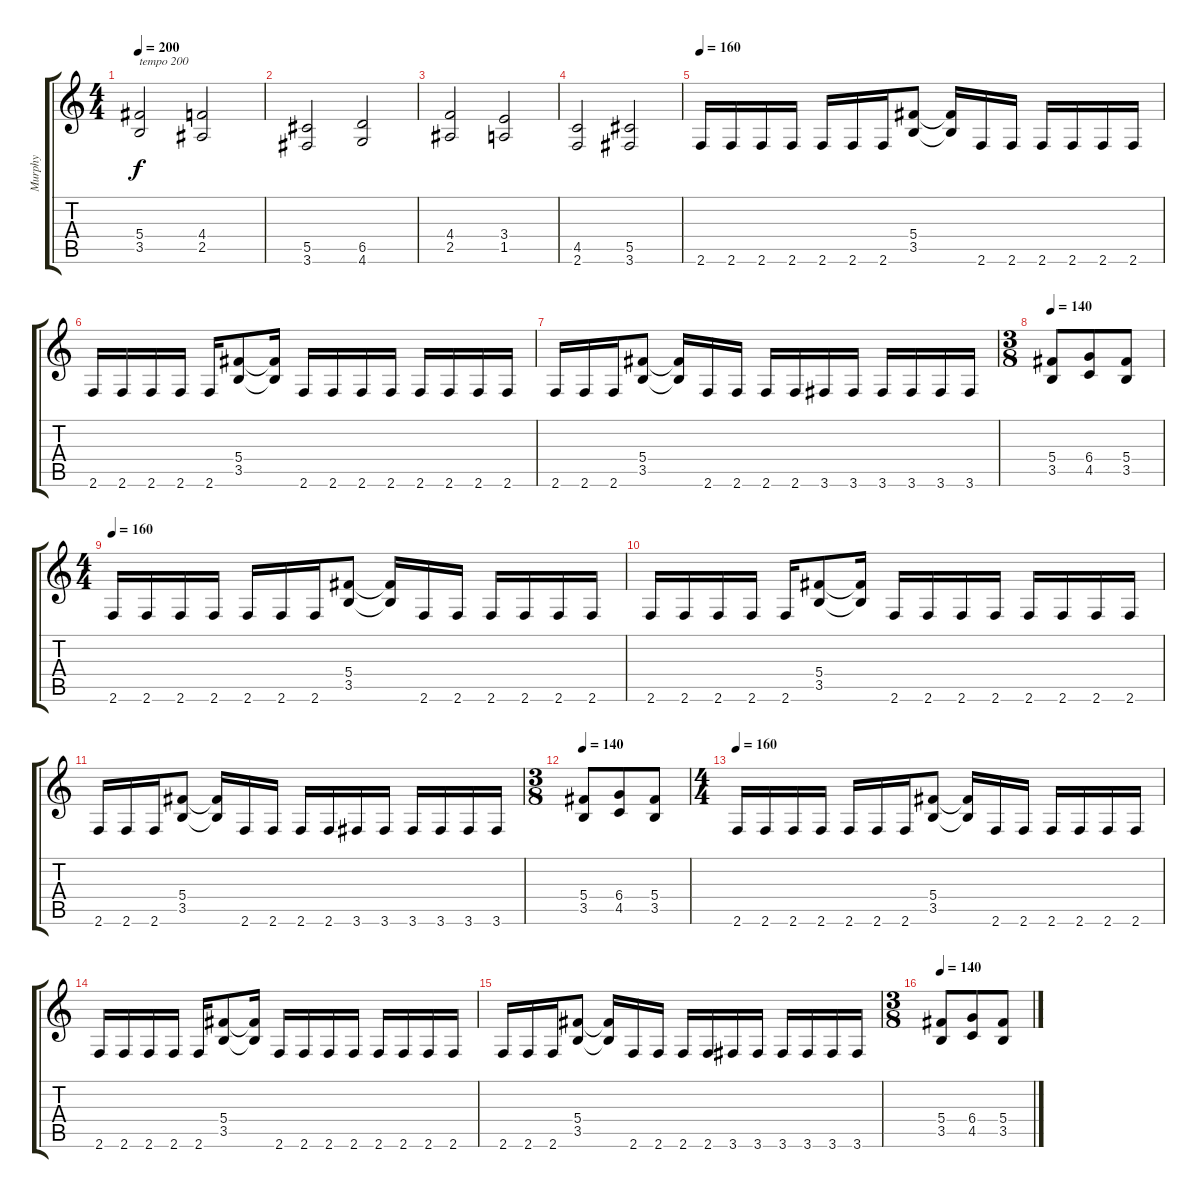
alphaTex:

\track ("Murphy" "Murphy") {instrument distortionguitar}
\staff {score tabs}
\tuning (Eb4 Bb3 Gb3 Db3 Ab2 Eb2) {hide}
\ts (4 4)
\tempo 200
\clef g2
\ks c
(5.4 3.5).2{txt "tempo 200" dy f} (4.4 2.5).2 |
(5.5 3.6).2 (6.5 4.6).2 |
(4.4 2.5).2 (3.4 1.5).2 |
(4.5 2.6).2 (5.5 3.6).2 |
\tempo 160
2.6.16 2.6.16 2.6.16 2.6.16 2.6.16 2.6.16 2.6.16 (5.4 3.5).8 (5.4{t} 3.5{t}).16 2.6.16 2.6.16 2.6.16 2.6.16 2.6.16 2.6.16 |
2.6.16 2.6.16 2.6.16 2.6.16 2.6.16 (5.4 3.5).8 (5.4{t} 3.5{t}).16 2.6.16 2.6.16 2.6.16 2.6.16 2.6.16 2.6.16 2.6.16 2.6.16 |
2.6.16 2.6.16 2.6.16 (5.4 3.5).8 (5.4{t} 3.5{t}).16 2.6.16 2.6.16 2.6.16 2.6.16 3.6.16 3.6.16 3.6.16 3.6.16 3.6.16 3.6.16 |
\ts (3 8)
\tempo 140
(5.4 3.5).8 (6.4 4.5).8 (5.4 3.5).8 |
\ts (4 4)
\tempo 160
2.6.16 2.6.16 2.6.16 2.6.16 2.6.16 2.6.16 2.6.16 (5.4 3.5).8 (5.4{t} 3.5{t}).16 2.6.16 2.6.16 2.6.16 2.6.16 2.6.16 2.6.16 |
2.6.16 2.6.16 2.6.16 2.6.16 2.6.16 (5.4 3.5).8 (5.4{t} 3.5{t}).16 2.6.16 2.6.16 2.6.16 2.6.16 2.6.16 2.6.16 2.6.16 2.6.16 |
2.6.16 2.6.16 2.6.16 (5.4 3.5).8 (5.4{t} 3.5{t}).16 2.6.16 2.6.16 2.6.16 2.6.16 3.6.16 3.6.16 3.6.16 3.6.16 3.6.16 3.6.16 |
\ts (3 8)
\tempo 140
(5.4 3.5).8 (6.4 4.5).8 (5.4 3.5).8 |
\ts (4 4)
\tempo 160
2.6.16 2.6.16 2.6.16 2.6.16 2.6.16 2.6.16 2.6.16 (5.4 3.5).8 (5.4{t} 3.5{t}).16 2.6.16 2.6.16 2.6.16 2.6.16 2.6.16 2.6.16 |
2.6.16 2.6.16 2.6.16 2.6.16 2.6.16 (5.4 3.5).8 (5.4{t} 3.5{t}).16 2.6.16 2.6.16 2.6.16 2.6.16 2.6.16 2.6.16 2.6.16 2.6.16 |
2.6.16 2.6.16 2.6.16 (5.4 3.5).8 (5.4{t} 3.5{t}).16 2.6.16 2.6.16 2.6.16 2.6.16 3.6.16 3.6.16 3.6.16 3.6.16 3.6.16 3.6.16 |
\ts (3 8)
\tempo 140
(5.4 3.5).8 (6.4 4.5).8 (5.4 3.5).8
